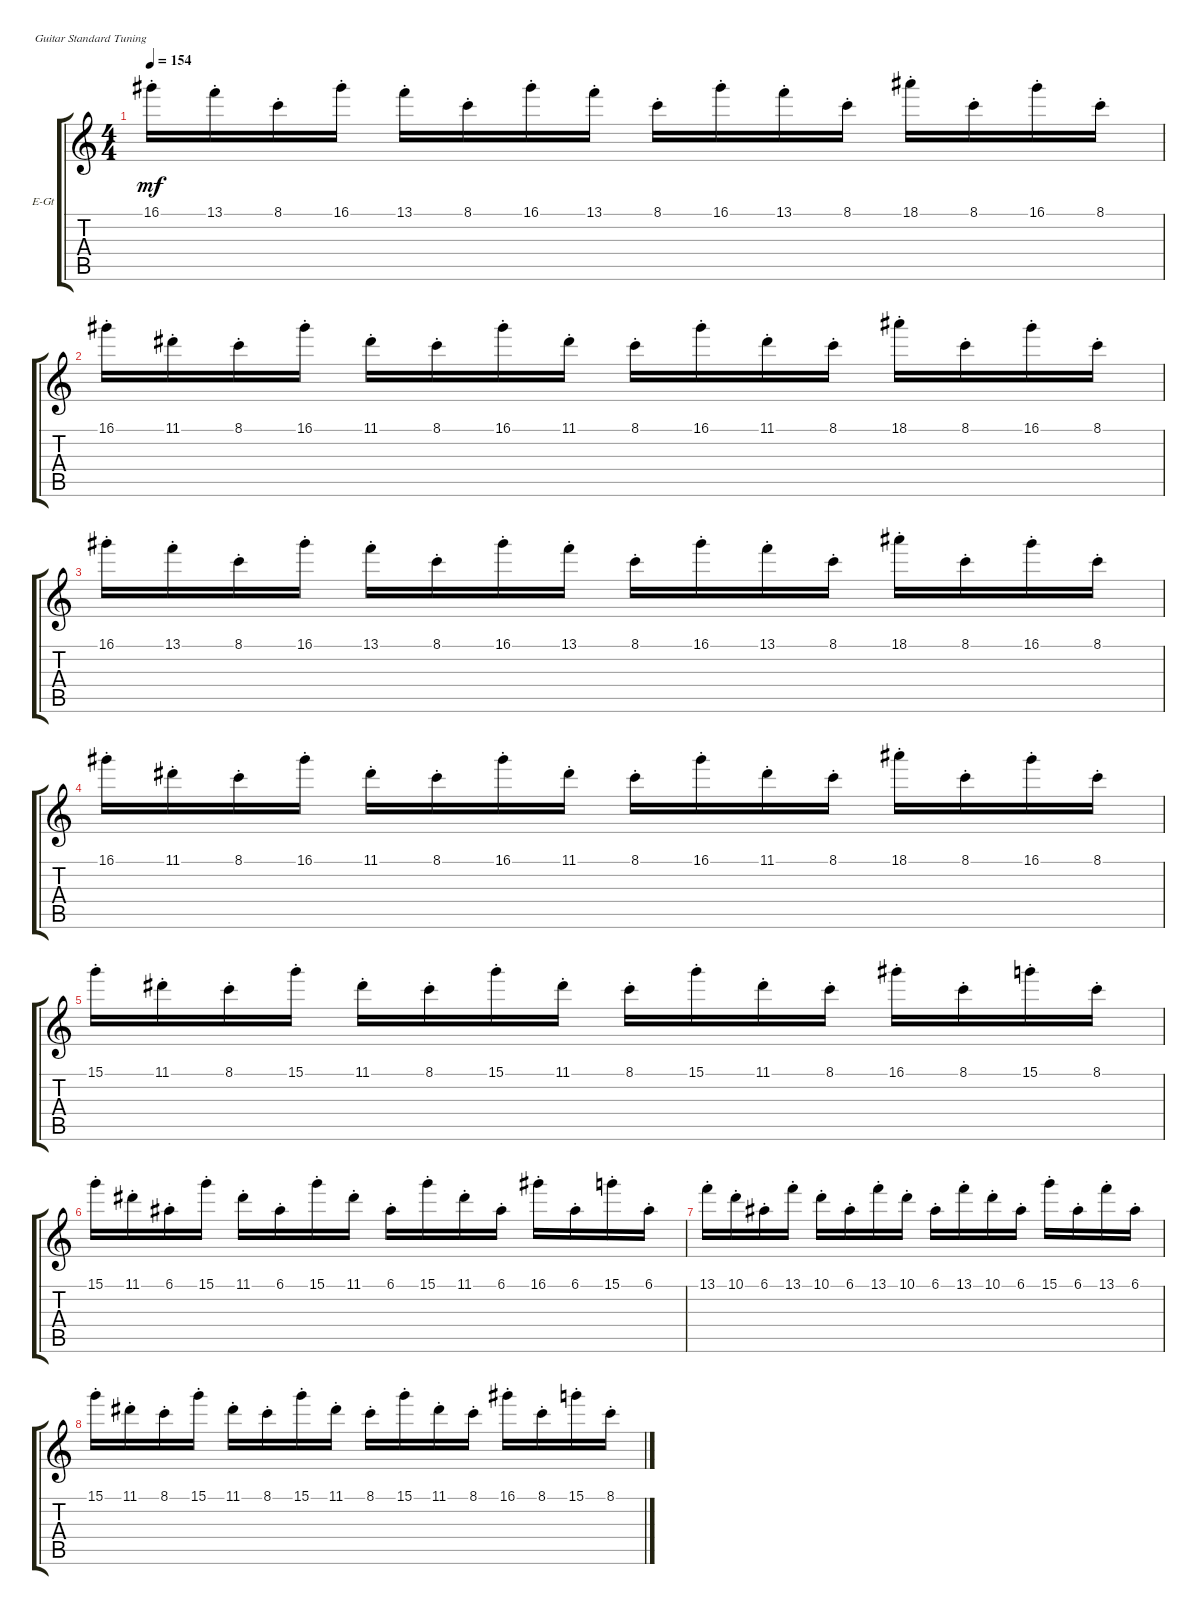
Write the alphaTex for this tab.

\bracketExtendMode groupsimilarinstruments
\firstSystemTrackNameOrientation horizontal
\otherSystemsTrackNameOrientation horizontal
\track ("Rhythm" "E-Gt") {instrument distortionguitar}
\staff {score tabs}
\tuning (E4 B3 G3 D3 A2 E2)
\ts (4 4)
\tempo 154
\clef g2
\ks c
16.1{st}.16{dy mf} 13.1{st}.16 8.1{st}.16 16.1{st}.16 13.1{st}.16 8.1{st}.16 16.1{st}.16 13.1{st}.16 8.1{st}.16 16.1{st}.16 13.1{st}.16 8.1{st}.16 18.1{st}.16 8.1{st}.16 16.1{st}.16 8.1{st}.16 |
16.1{st}.16 11.1{st}.16 8.1{st}.16 16.1{st}.16 11.1{st}.16 8.1{st}.16 16.1{st}.16 11.1{st}.16 8.1{st}.16 16.1{st}.16 11.1{st}.16 8.1{st}.16 18.1{st}.16 8.1{st}.16 16.1{st}.16 8.1{st}.16 |
16.1{st}.16 13.1{st}.16 8.1{st}.16 16.1{st}.16 13.1{st}.16 8.1{st}.16 16.1{st}.16 13.1{st}.16 8.1{st}.16 16.1{st}.16 13.1{st}.16 8.1{st}.16 18.1{st}.16 8.1{st}.16 16.1{st}.16 8.1{st}.16 |
16.1{st}.16 11.1{st}.16 8.1{st}.16 16.1{st}.16 11.1{st}.16 8.1{st}.16 16.1{st}.16 11.1{st}.16 8.1{st}.16 16.1{st}.16 11.1{st}.16 8.1{st}.16 18.1{st}.16 8.1{st}.16 16.1{st}.16 8.1{st}.16 |
15.1{st}.16 11.1{st}.16 8.1{st}.16 15.1{st}.16 11.1{st}.16 8.1{st}.16 15.1{st}.16 11.1{st}.16 8.1{st}.16 15.1{st}.16 11.1{st}.16 8.1{st}.16 16.1{st}.16 8.1{st}.16 15.1{st}.16 8.1{st}.16 |
15.1{st}.16 11.1{st}.16 6.1{st}.16 15.1{st}.16 11.1{st}.16 6.1{st}.16 15.1{st}.16 11.1{st}.16 6.1{st}.16 15.1{st}.16 11.1{st}.16 6.1{st}.16 16.1{st}.16 6.1{st}.16 15.1{st}.16 6.1{st}.16 |
13.1{st}.16 10.1{st}.16 6.1{st}.16 13.1{st}.16 10.1{st}.16 6.1{st}.16 13.1{st}.16 10.1{st}.16 6.1{st}.16 13.1{st}.16 10.1{st}.16 6.1{st}.16 15.1{st}.16 6.1{st}.16 13.1{st}.16 6.1{st}.16 |
15.1{st}.16 11.1{st}.16 8.1{st}.16 15.1{st}.16 11.1{st}.16 8.1{st}.16 15.1{st}.16 11.1{st}.16 8.1{st}.16 15.1{st}.16 11.1{st}.16 8.1{st}.16 16.1{st}.16 8.1{st}.16 15.1{st}.16 8.1{st}.16
